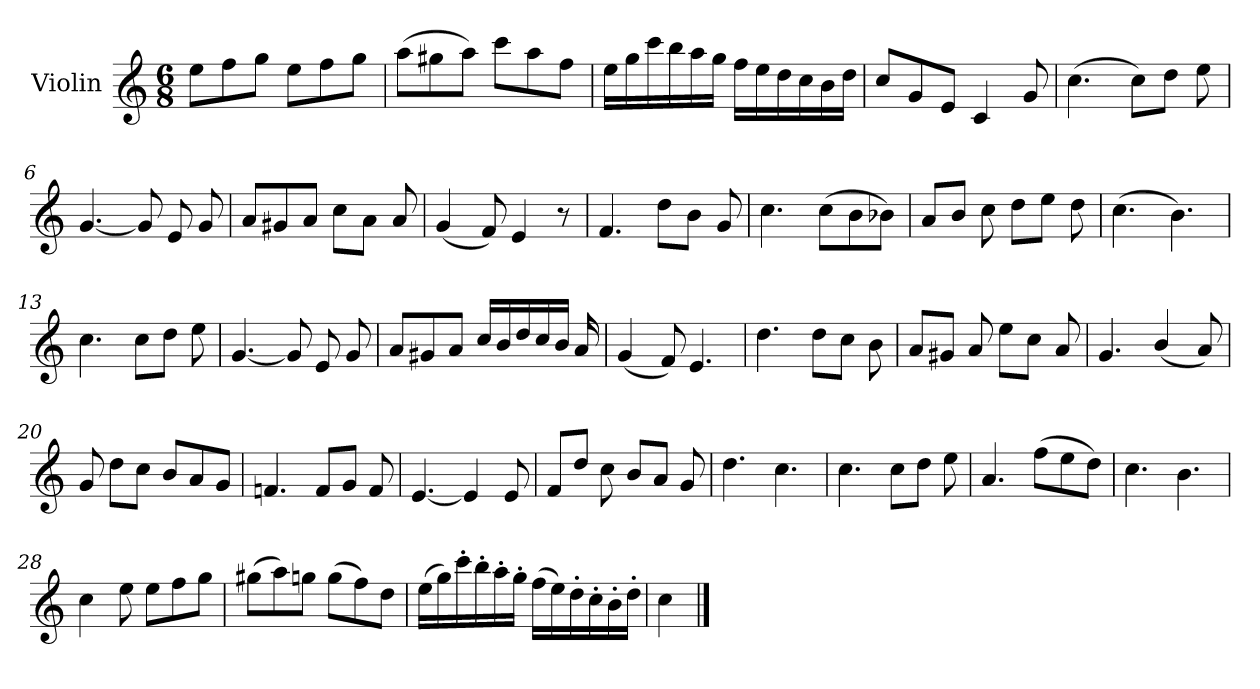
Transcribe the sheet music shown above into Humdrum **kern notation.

**kern
*part1
*staff1
*I"Violin
*I'Vln.
*clefG2
*k[]
*M6/8
=1
8ee\L
8ff\
8gg\J
8ee\L
8ff\
8gg\J
=2
(>8aa\L
8gg#X\
8aa\J)
8ccc\L
8aa\
8ff\J
=3
16ee\LL
16gg\
16ccc\
16bb\
16aa\
16gg\JJ
16ff\LL
16ee\
16dd\
16cc\
16b\
16dd\JJ
=4
8cc/L
8g/
8e/J
4c/
8g/
=5
(>4.cc\
8cc\L)
8dd\J
8ee\
!!LO:LB:g=z
=6
[4.g/
8g/]
8e/
8g/
=7
8a/L
8g#X/
8a/J
8cc\L
8a\J
8a/
=8
(<4g/
8f/)
4e/
8r
=9
4.f/
8dd\L
8b\J
8g/
=10
4.cc\
(>8cc\L
8b\
8b-X\J)
=11
8a/L
8b/J
8cc\
8dd\L
8ee\J
8dd\
=12
(>4.cc\
4.b\)
!!LO:LB:g=z
=13
4.cc\
8cc\L
8dd\J
8ee\
=14
[4.g/
8g/]
8e/
8g/
=15
8a/L
8g#X/
8a/J
16cc/LL
16b/
16dd/
16cc/
16b/JJ
16a/
=16
(<4g/
8f/)
4.e/
=17
4.dd\
8dd\L
8cc\J
8b\
=18
8a/L
8g#X/J
8a/
8ee\L
8cc\J
8a/
!!LO:LB:g=z
=19
4.g/
(<4b/
8a/)
=20
8g/
8dd\L
8cc\J
8b/L
8a/
8g/J
=21
4.fn/
8f/L
8g/J
8f/
=22
[4.e/
4e/]
8e/
=23
8f/L
8dd/J
8cc\
8b/L
8a/J
8g/
=24
4.dd\
4.cc\
=25
4.cc\
8cc\L
8dd\J
8ee\
!!LO:LB:g=z
=26
4.a/
(>8ff\L
8ee\
8dd\J)
=27
4.cc\
4.b\
=28
4cc\
8ee\
8ee\L
8ff\
8gg\J
=29
(>8gg#X\L
8aa\)
8ggn\J
(>8gg\L
8ff\)
8dd\J
=30
(>16ee\LL
16gg\)
16ccc'\
16bb'\
16aa'\
16gg'\JJ
(>16ff\LL
16ee\)
16dd'\
16cc'\
16b'\
16dd'\JJ
=31
4cc\
==
*-
